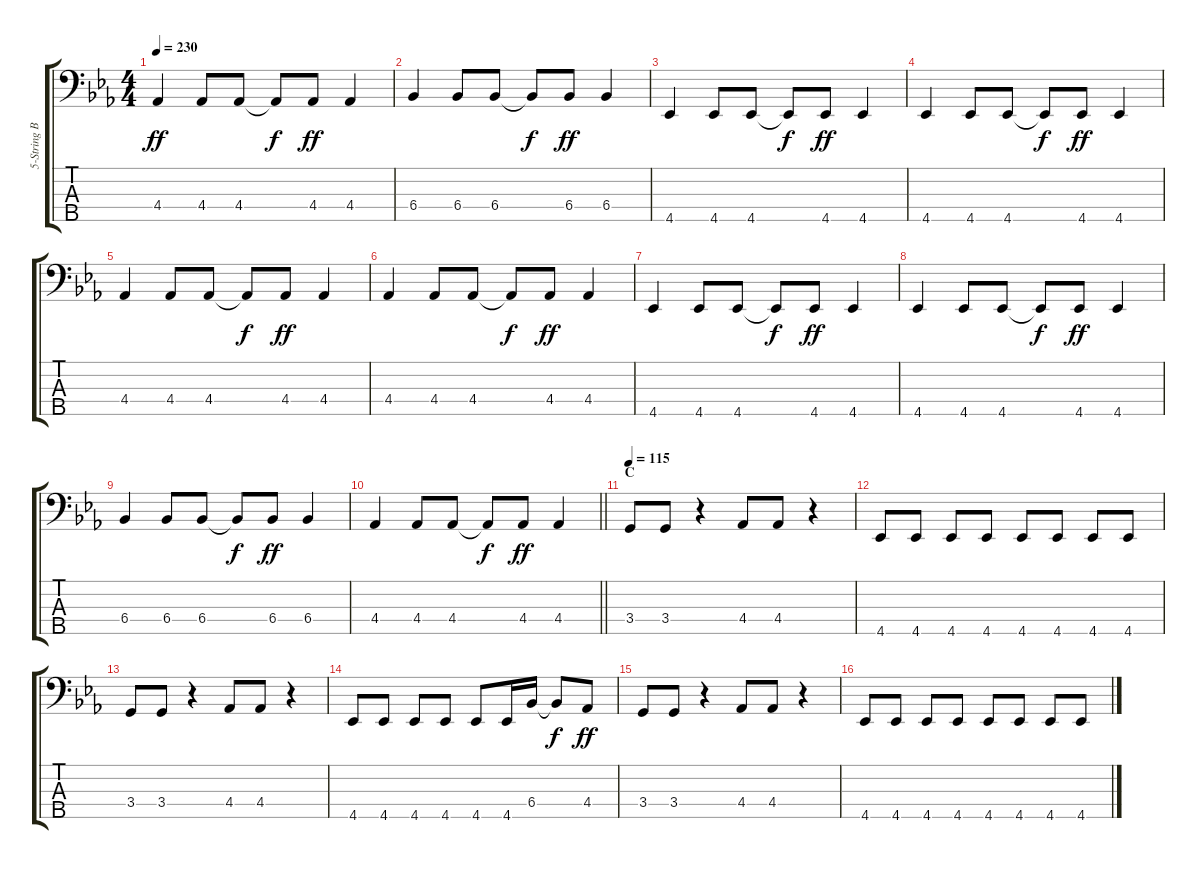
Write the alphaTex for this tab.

\track ("5-String Bass" "5-String B") {instrument electricbasspick}
\staff {score tabs}
\tuning (G2 D2 A1 E1 B0) {hide}
\ts (4 4)
\tempo 230
\clef f4
\ks eb
4.4.4{dy ff} 4.4.8 4.4.8 4.4{t}.8{dy f} 4.4.8{dy ff} 4.4.4 |
6.4.4 6.4.8 6.4.8 6.4{t}.8{dy f} 6.4.8{dy ff} 6.4.4 |
4.5.4 4.5.8 4.5.8 4.5{t}.8{dy f} 4.5.8{dy ff} 4.5.4 |
4.5.4 4.5.8 4.5.8 4.5{t}.8{dy f} 4.5.8{dy ff} 4.5.4 |
4.4.4 4.4.8 4.4.8 4.4{t}.8{dy f} 4.4.8{dy ff} 4.4.4 |
4.4.4 4.4.8 4.4.8 4.4{t}.8{dy f} 4.4.8{dy ff} 4.4.4 |
4.5.4 4.5.8 4.5.8 4.5{t}.8{dy f} 4.5.8{dy ff} 4.5.4 |
4.5.4 4.5.8 4.5.8 4.5{t}.8{dy f} 4.5.8{dy ff} 4.5.4 |
6.4.4 6.4.8 6.4.8 6.4{t}.8{dy f} 6.4.8{dy ff} 6.4.4 |
\barLineRight lightlight
4.4.4 4.4.8 4.4.8 4.4{t}.8{dy f} 4.4.8{dy ff} 4.4.4 |
\section ("" "C")
\tempo 115
3.4.8 3.4.8 r.4 4.4.8 4.4.8 r.4 |
4.5.8 4.5.8 4.5.8 4.5.8 4.5.8 4.5.8 4.5.8 4.5.8 |
3.4.8 3.4.8 r.4 4.4.8 4.4.8 r.4 |
4.5.8 4.5.8 4.5.8 4.5.8 4.5.8 4.5.16 6.4.16 6.4{t}.8{dy f} 4.4.8{dy ff} |
3.4.8 3.4.8 r.4 4.4.8 4.4.8 r.4 |
4.5.8 4.5.8 4.5.8 4.5.8 4.5.8 4.5.8 4.5.8 4.5.8
